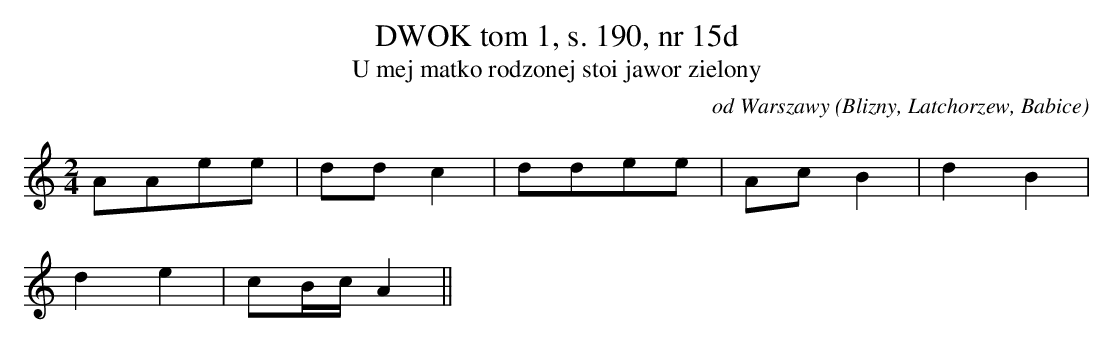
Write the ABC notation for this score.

X:1
T:DWOK tom 1, s. 190, nr 15d
T:U mej matko rodzonej stoi jawor zielony
O:od Warszawy (Blizny, Latchorzew, Babice)
M:2/4
L:1/16
K:C
A2A2e2e2 | d2d2c4 |d2d2e2e2 | A2c2B4 |d4B4 |
 d4e4 | c2BcA4||
